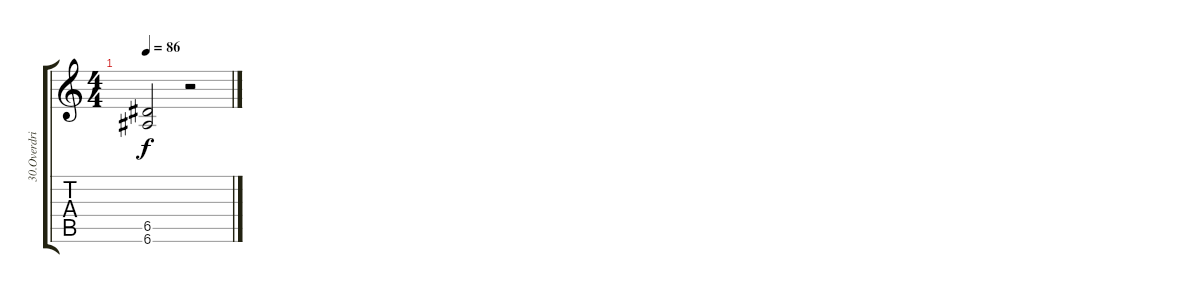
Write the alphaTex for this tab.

\track ("30.Overdriven Guitar" "30.Overdri") {instrument overdrivenguitar}
\staff {score tabs}
\tuning (E4 B3 G3 D3 A2 E2) {hide}
\ts (4 4)
\tempo 86
\clef g2
\ks c
(6.5{t} 6.6{t}).2{dy f} r.2
